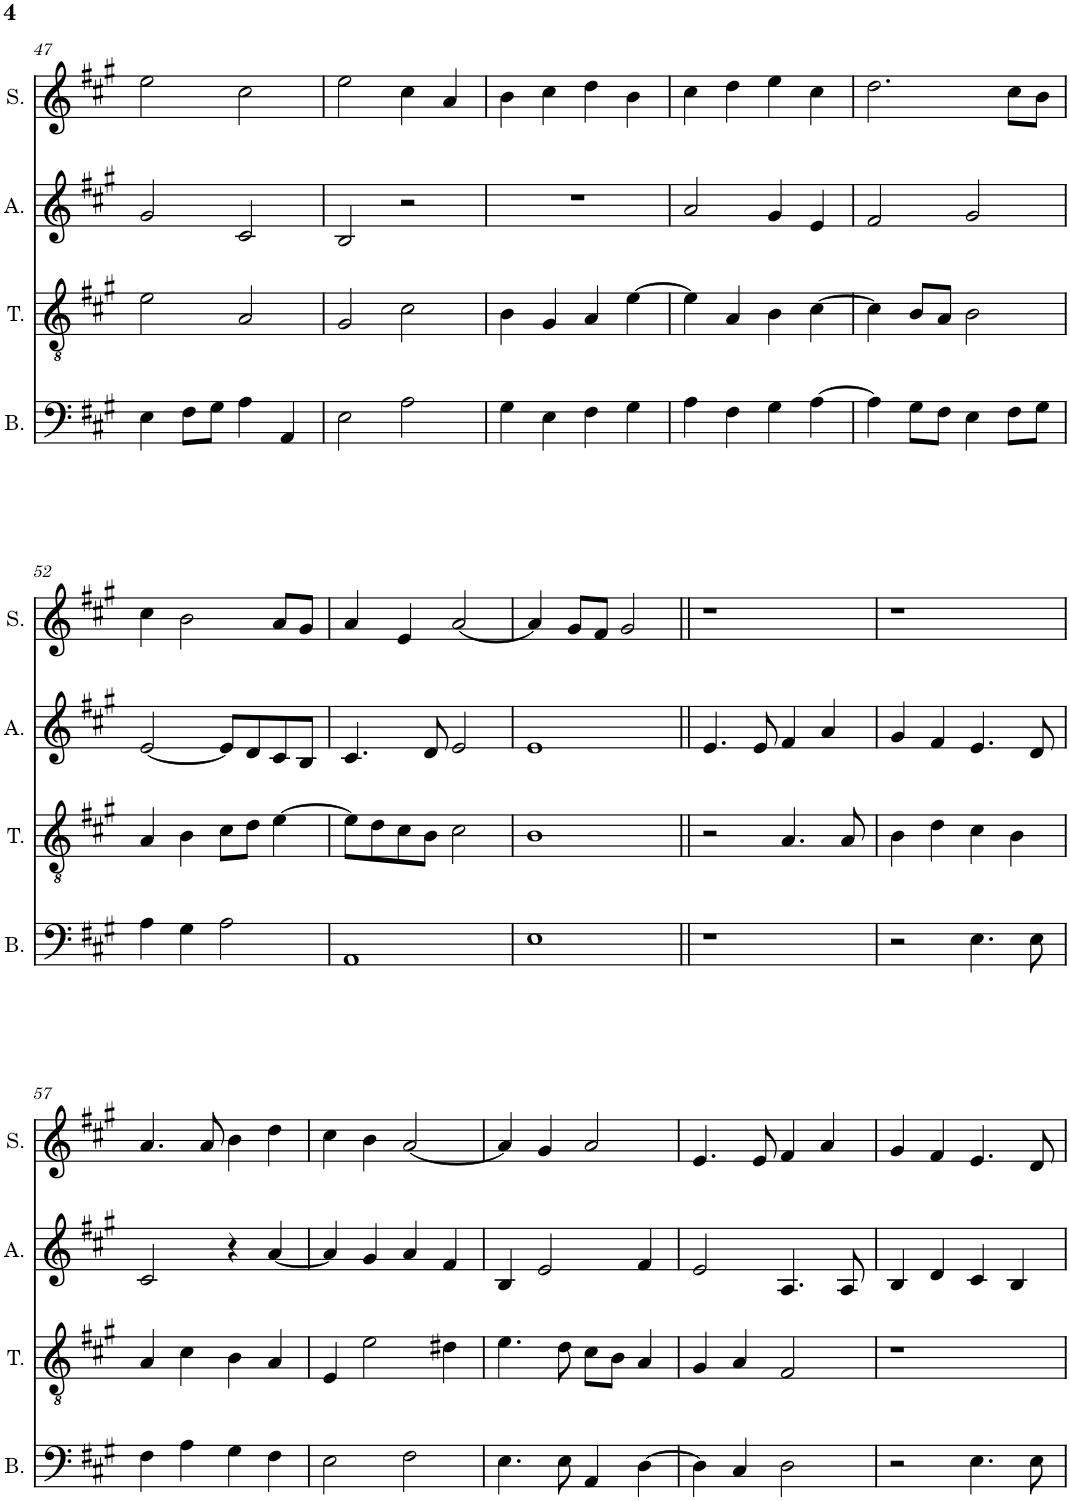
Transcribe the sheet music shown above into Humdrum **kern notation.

**kern	**kern	**kern	**kern
*part4	*part3	*part2	*part1
*staff4	*staff3	*staff2	*staff1
*I"Basse	*I"Tenor	*I"Alto	*I"Soprano
*I'B.	*I'T.	*I'A.	*I'S.
!!LO:PB:g=z
*clefF4	*clefGv2	*clefG2	*clefG2
*k[f#c#g#]	*k[f#c#g#]	*k[f#c#g#]	*k[f#c#g#]
*M4/4	*M4/4	*M4/4	*M4/4
*met(c)	*met(c)	*met(c)	*met(c)
=47	=47	=47	=47
4E\	2e\	2g#/	2ee\
8F#\L	.	.	.
8G#\J	.	.	.
4A\	2A/	2c#/	2cc#\
4AA/	.	.	.
=48	=48	=48	=48
2E\	2G#/	2B/	2ee\
2A\	2c#\	2r	4cc#\
.	.	.	4a/
=49	=49	=49	=49
4G#\	4B\	1r	4b\
4E\	4G#/	.	4cc#\
4F#\	4A/	.	4dd\
4G#\	[4e\	.	4b\
=50	=50	=50	=50
4A\	4e\]	2a/	4cc#\
4F#\	4A/	.	4dd\
4G#\	4B\	4g#/	4ee\
[4A\	[4c#\	4e/	4cc#\
=51	=51	=51	=51
4A\]	4c#\]	2f#/	2.dd\
8G#\L	8B/L	.	.
8F#\J	8A/J	.	.
4E\	2B\	2g#/	.
8F#\L	.	.	8cc#\L
8G#\J	.	.	8b\J
!!LO:LB:g=z
=52	=52	=52	=52
4A\	4A/	[2e/	4cc#\
4G#\	4B\	.	2b\
2A\	8c#\L	8e/L]	.
.	8d\J	8d/	.
.	[4e\	8c#/	8a/L
.	.	8B/J	8g#/J
=53	=53	=53	=53
1AA	8e\L]	4.c#/	4a/
.	8d\	.	.
.	8c#\	.	4e/
.	8B\J	8d/	.
.	2c#\	2e/	[2a/
=54	=54	=54	=54
1E	1B	1e	4a/]
.	.	.	8g#/L
.	.	.	8f#/J
.	.	.	2g#/
=55||	=55||	=55||	=55||
1r	2r	4.e/	1r
.	.	8e/	.
.	4.A/	4f#/	.
.	.	4a/	.
.	8A/	.	.
=56	=56	=56	=56
2r	4B\	4g#/	1r
.	4d\	4f#/	.
4.E\	4c#\	4.e/	.
.	4B\	.	.
8E\	.	8d/	.
!!LO:LB:g=z
=57	=57	=57	=57
4F#\	4A/	2c#/	4.a/
4A\	4c#\	.	.
.	.	.	8a/
4G#\	4B\	4r	4b\
4F#\	4A/	[4a/	4dd\
=58	=58	=58	=58
2E\	4E/	4a/]	4cc#\
.	2e\	4g#/	4b\
2F#\	.	4a/	[2a/
.	4d#X\	4f#/	.
=59	=59	=59	=59
4.E\	4.e\	4B/	4a/]
.	.	2e/	4g#/
8E\	8d\	.	.
4AA/	8c#\L	.	2a/
.	8B\J	.	.
[4D\	4A/	4f#/	.
=60	=60	=60	=60
4D\]	4G#/	2e/	4.e/
4C#/	4A/	.	.
.	.	.	8e/
2D\	2F#/	4.A/	4f#/
.	.	.	4a/
.	.	8A/	.
=61	=61	=61	=61
2r	1r	4B/	4g#/
.	.	4d/	4f#/
4.E\	.	4c#/	4.e/
.	.	4B/	.
8E\	.	.	8d/
=	=	=	=
*-	*-	*-	*-
